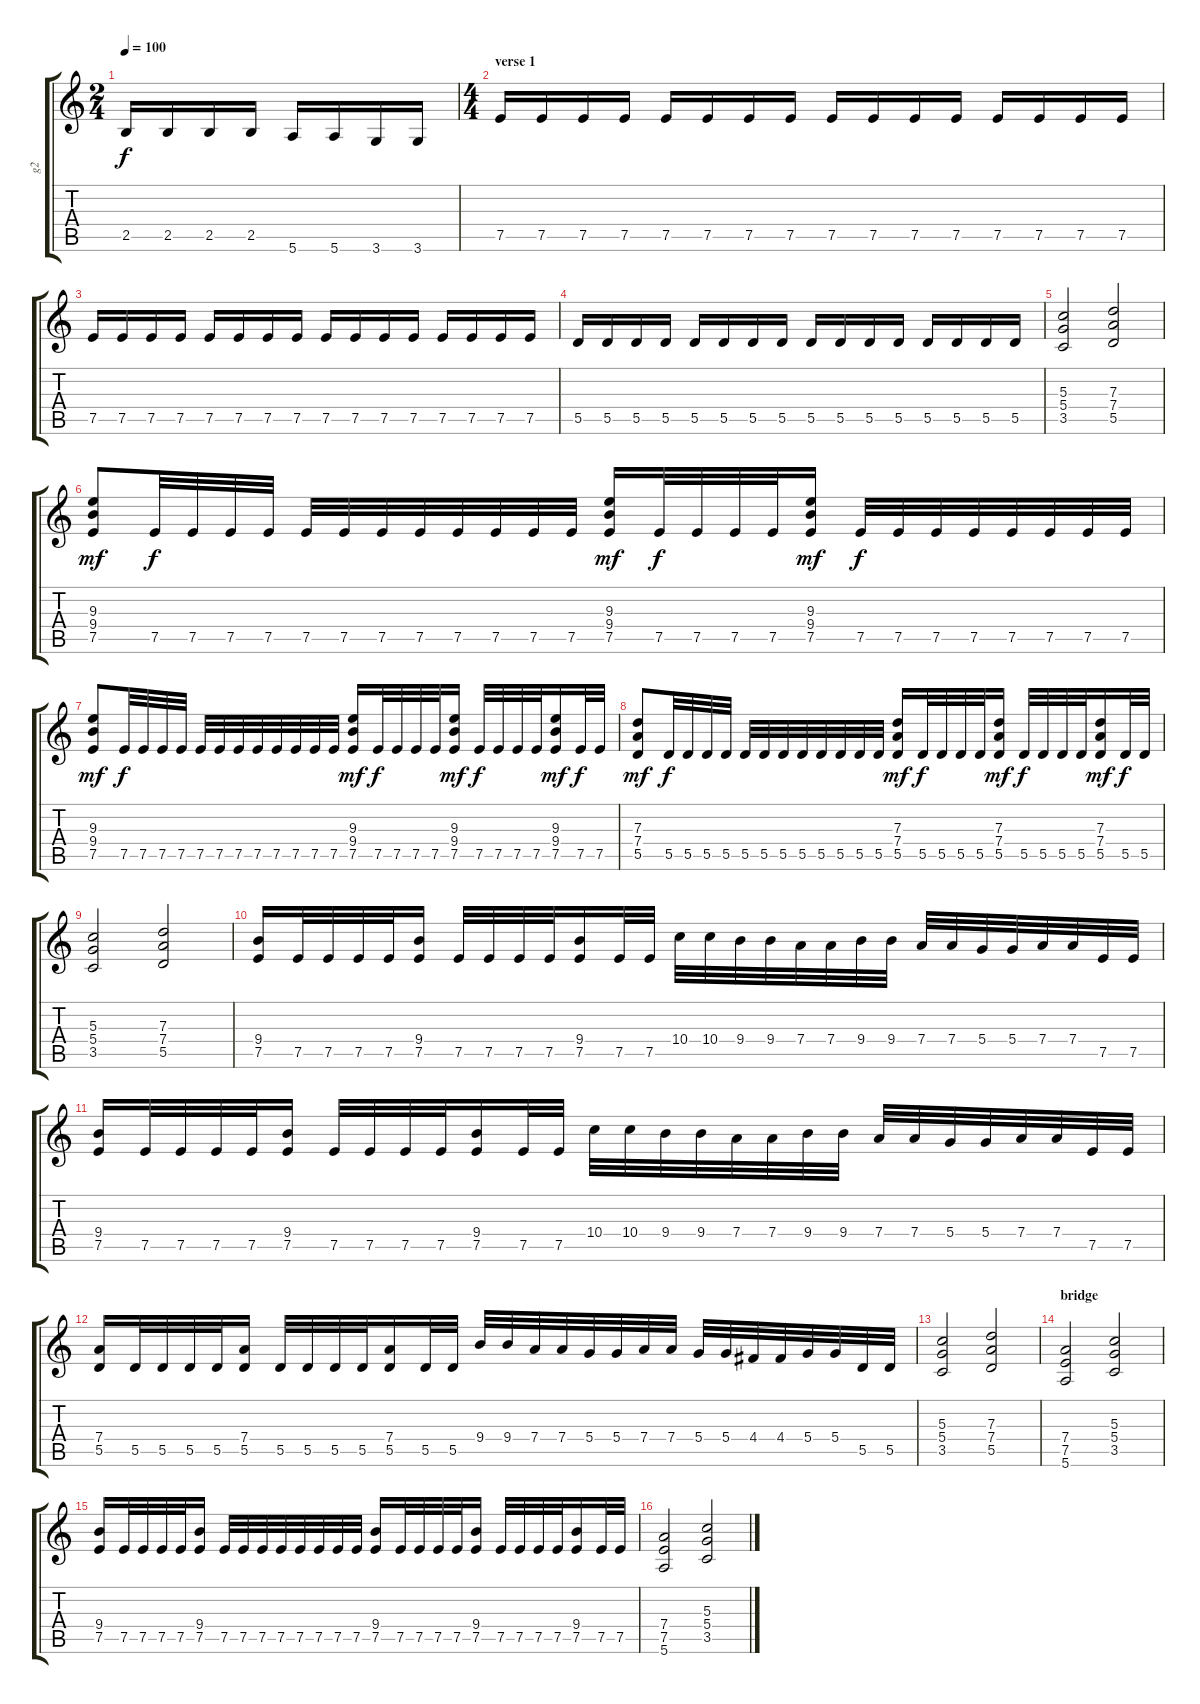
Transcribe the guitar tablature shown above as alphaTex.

\track ("g2" "g2") {instrument overdrivenguitar}
\staff {score tabs}
\tuning (E4 B3 G3 D3 A2 E2) {hide}
\ts (2 4)
\section ("" "")
\tempo 100
\clef g2
\ks c
2.5.16{dy f} 2.5.16 2.5.16 2.5.16 5.6.16 5.6.16 3.6.16 3.6.16 |
\ts (4 4)
\section ("" "verse 1")
7.5.16 7.5.16 7.5.16 7.5.16 7.5.16 7.5.16 7.5.16 7.5.16 7.5.16 7.5.16 7.5.16 7.5.16 7.5.16 7.5.16 7.5.16 7.5.16 |
7.5.16 7.5.16 7.5.16 7.5.16 7.5.16 7.5.16 7.5.16 7.5.16 7.5.16 7.5.16 7.5.16 7.5.16 7.5.16 7.5.16 7.5.16 7.5.16 |
5.5.16 5.5.16 5.5.16 5.5.16 5.5.16 5.5.16 5.5.16 5.5.16 5.5.16 5.5.16 5.5.16 5.5.16 5.5.16 5.5.16 5.5.16 5.5.16 |
(5.3 5.4 3.5).2 (7.3 7.4 5.5).2 |
\section ("" "")
(9.3 9.4 7.5).8{dy mf} 7.5.32{dy f} 7.5.32 7.5.32 7.5.32 7.5.32 7.5.32 7.5.32 7.5.32 7.5.32 7.5.32 7.5.32 7.5.32 (9.3 9.4 7.5).16{dy mf} 7.5.32{dy f} 7.5.32 7.5.32 7.5.32 (9.3 9.4 7.5).16{dy mf} 7.5.32{dy f} 7.5.32 7.5.32 7.5.32 7.5.32 7.5.32 7.5.32 7.5.32 |
(9.3 9.4 7.5).8{dy mf} 7.5.32{dy f} 7.5.32 7.5.32 7.5.32 7.5.32 7.5.32 7.5.32 7.5.32 7.5.32 7.5.32 7.5.32 7.5.32 (9.3 9.4 7.5).16{dy mf} 7.5.32{dy f} 7.5.32 7.5.32 7.5.32 (9.3 9.4 7.5).16{dy mf} 7.5.32{dy f} 7.5.32 7.5.32 7.5.32 (9.3 9.4 7.5).16{dy mf} 7.5.32{dy f} 7.5.32 |
(7.3 7.4 5.5).8{dy mf} 5.5.32{dy f} 5.5.32 5.5.32 5.5.32 5.5.32 5.5.32 5.5.32 5.5.32 5.5.32 5.5.32 5.5.32 5.5.32 (7.3 7.4 5.5).16{dy mf} 5.5.32{dy f} 5.5.32 5.5.32 5.5.32 (7.3 7.4 5.5).16{dy mf} 5.5.32{dy f} 5.5.32 5.5.32 5.5.32 (7.3 7.4 5.5).16{dy mf} 5.5.32{dy f} 5.5.32 |
(5.3 5.4 3.5).2 (7.3 7.4 5.5).2 |
\section ("" "")
(9.4 7.5).16 7.5.32 7.5.32 7.5.32 7.5.32 (9.4 7.5).16 7.5.32 7.5.32 7.5.32 7.5.32 (9.4 7.5).16 7.5.32 7.5.32 10.4.32 10.4.32 9.4.32 9.4.32 7.4.32 7.4.32 9.4.32 9.4.32 7.4.32 7.4.32 5.4.32 5.4.32 7.4.32 7.4.32 7.5.32 7.5.32 |
(9.4 7.5).16 7.5.32 7.5.32 7.5.32 7.5.32 (9.4 7.5).16 7.5.32 7.5.32 7.5.32 7.5.32 (9.4 7.5).16 7.5.32 7.5.32 10.4.32 10.4.32 9.4.32 9.4.32 7.4.32 7.4.32 9.4.32 9.4.32 7.4.32 7.4.32 5.4.32 5.4.32 7.4.32 7.4.32 7.5.32 7.5.32 |
(7.4 5.5).16 5.5.32 5.5.32 5.5.32 5.5.32 (7.4 5.5).16 5.5.32 5.5.32 5.5.32 5.5.32 (7.4 5.5).16 5.5.32 5.5.32 9.4.32 9.4.32 7.4.32 7.4.32 5.4.32 5.4.32 7.4.32 7.4.32 5.4.32 5.4.32 4.4.32 4.4.32 5.4.32 5.4.32 5.5.32 5.5.32 |
(5.3 5.4 3.5).2 (7.3 7.4 5.5).2 |
\section ("" "bridge")
(7.4 7.5 5.6).2 (5.3 5.4 3.5).2 |
(9.4 7.5).16 7.5.32 7.5.32 7.5.32 7.5.32 (9.4 7.5).16 7.5.32 7.5.32 7.5.32 7.5.32 7.5.32 7.5.32 7.5.32 7.5.32 (9.4 7.5).16 7.5.32 7.5.32 7.5.32 7.5.32 (9.4 7.5).16 7.5.32 7.5.32 7.5.32 7.5.32 (9.4 7.5).16 7.5.32 7.5.32 |
(7.4 7.5 5.6).2 (5.3 5.4 3.5).2
